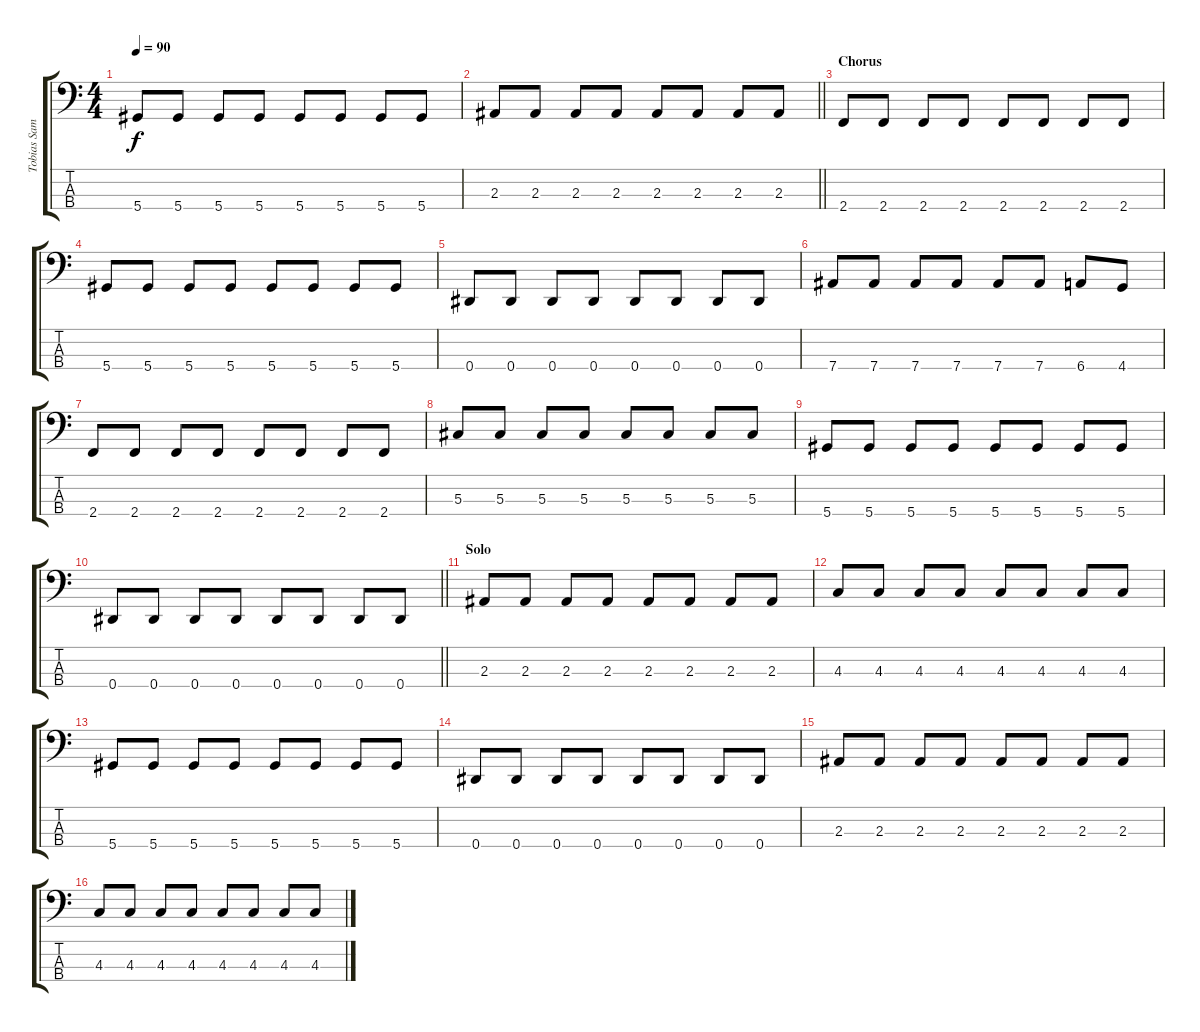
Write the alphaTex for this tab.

\track ("Tobias Sammet (Bass)" "Tobias Sam") {instrument electricbassfinger}
\staff {score tabs}
\tuning (Gb2 Db2 Ab1 Eb1) {hide}
\ts (4 4)
\tempo 90
\clef f4
\ks c
5.4.8{dy f} 5.4.8 5.4.8 5.4.8 5.4.8 5.4.8 5.4.8 5.4.8 |
\barLineRight lightlight
2.3.8 2.3.8 2.3.8 2.3.8 2.3.8 2.3.8 2.3.8 2.3.8 |
\section ("" "Chorus")
2.4.8 2.4.8 2.4.8 2.4.8 2.4.8 2.4.8 2.4.8 2.4.8 |
5.4.8 5.4.8 5.4.8 5.4.8 5.4.8 5.4.8 5.4.8 5.4.8 |
0.4.8 0.4.8 0.4.8 0.4.8 0.4.8 0.4.8 0.4.8 0.4.8 |
7.4.8 7.4.8 7.4.8 7.4.8 7.4.8 7.4.8 6.4.8 4.4.8 |
2.4.8 2.4.8 2.4.8 2.4.8 2.4.8 2.4.8 2.4.8 2.4.8 |
5.3.8 5.3.8 5.3.8 5.3.8 5.3.8 5.3.8 5.3.8 5.3.8 |
5.4.8 5.4.8 5.4.8 5.4.8 5.4.8 5.4.8 5.4.8 5.4.8 |
\barLineRight lightlight
0.4.8 0.4.8 0.4.8 0.4.8 0.4.8 0.4.8 0.4.8 0.4.8 |
\section ("" "Solo")
2.3.8 2.3.8 2.3.8 2.3.8 2.3.8 2.3.8 2.3.8 2.3.8 |
4.3.8 4.3.8 4.3.8 4.3.8 4.3.8 4.3.8 4.3.8 4.3.8 |
5.4.8 5.4.8 5.4.8 5.4.8 5.4.8 5.4.8 5.4.8 5.4.8 |
0.4.8 0.4.8 0.4.8 0.4.8 0.4.8 0.4.8 0.4.8 0.4.8 |
2.3.8 2.3.8 2.3.8 2.3.8 2.3.8 2.3.8 2.3.8 2.3.8 |
4.3.8 4.3.8 4.3.8 4.3.8 4.3.8 4.3.8 4.3.8 4.3.8
